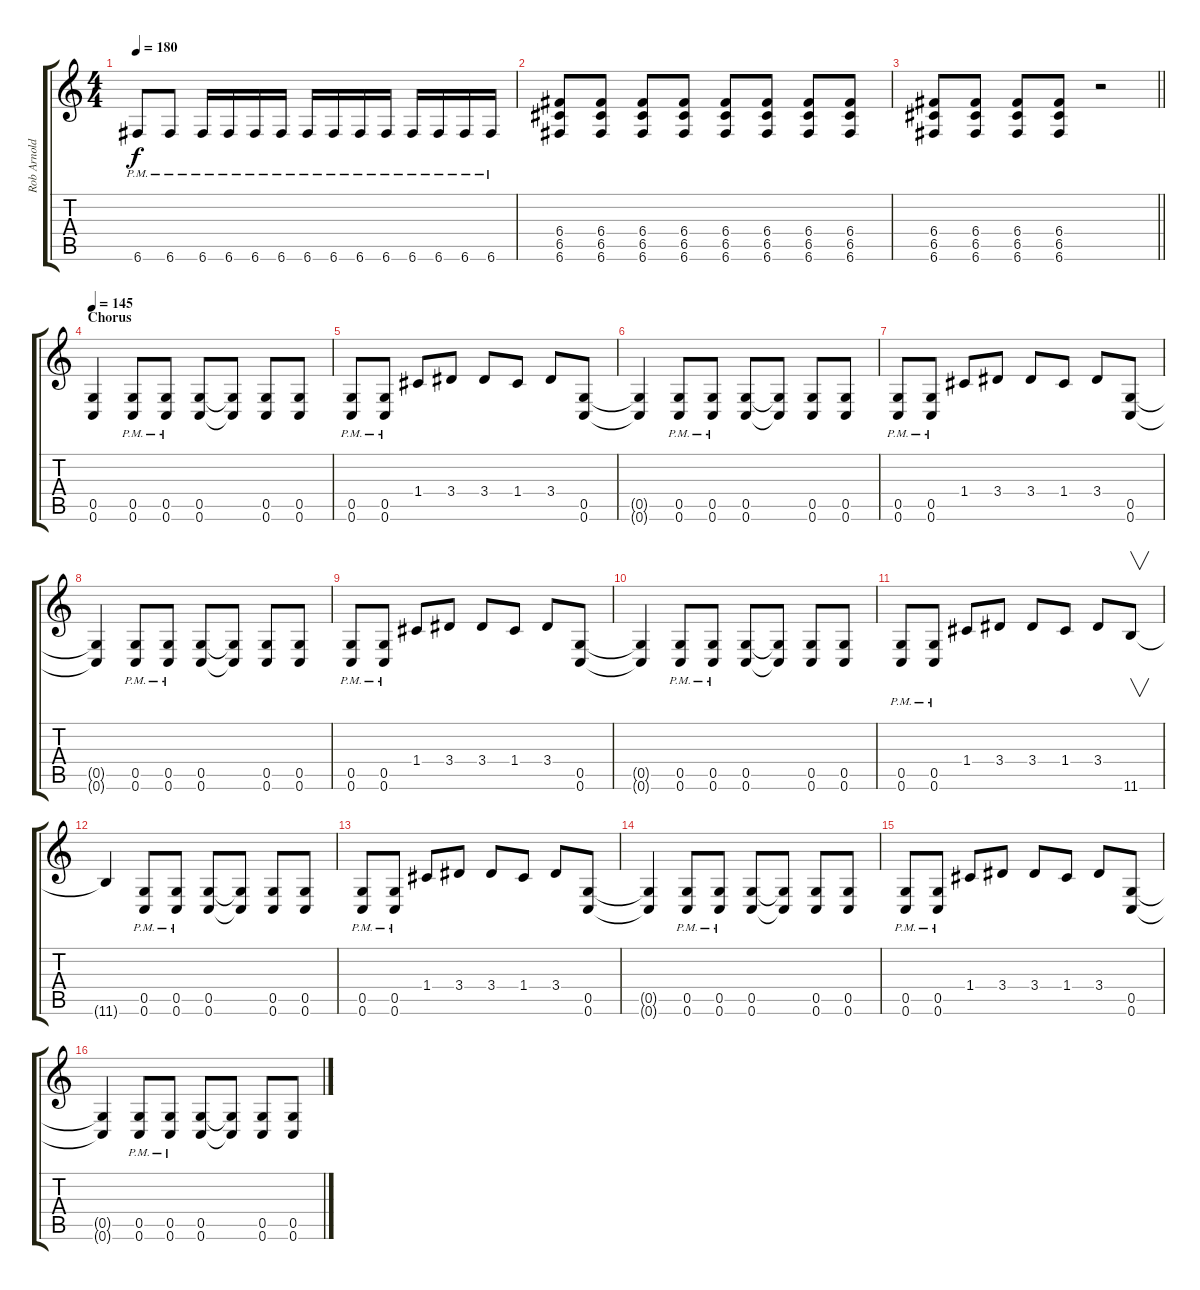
\track ("Rob Arnold" "Rob Arnold") {instrument distortionguitar}
\staff {score tabs}
\tuning (D4 A3 F3 C3 G2 C2) {hide}
\ts (4 4)
\tempo 180
\clef g2
\ks c
6.6{pm}.8{dy f} 6.6{pm}.8 6.6{pm}.16 6.6{pm}.16 6.6{pm}.16 6.6{pm}.16 6.6{pm}.16 6.6{pm}.16 6.6{pm}.16 6.6{pm}.16 6.6{pm}.16 6.6{pm}.16 6.6{pm}.16 6.6{pm}.16 |
(6.4 6.5 6.6).8 (6.4 6.5 6.6).8 (6.4 6.5 6.6).8 (6.4 6.5 6.6).8 (6.4 6.5 6.6).8 (6.4 6.5 6.6).8 (6.4 6.5 6.6).8 (6.4 6.5 6.6).8 |
\barLineRight lightlight
(6.4 6.5 6.6).8 (6.4 6.5 6.6).8 (6.4 6.5 6.6).8 (6.4 6.5 6.6).8 r.2 |
\section ("" "Chorus")
\tempo 145
(0.5 0.6).4 (0.5{pm} 0.6{pm}).8 (0.5{pm} 0.6{pm}).8 (0.5 0.6).8 (0.5{t} 0.6{t}).8 (0.5 0.6).8 (0.5 0.6).8 |
(0.5{pm} 0.6{pm}).8 (0.5{pm} 0.6{pm}).8 1.4.8 3.4.8 3.4.8 1.4.8 3.4.8 (0.5 0.6).8 |
(0.5{t} 0.6{t}).4 (0.5{pm} 0.6{pm}).8 (0.5{pm} 0.6{pm}).8 (0.5 0.6).8 (0.5{t} 0.6{t}).8 (0.5 0.6).8 (0.5 0.6).8 |
(0.5{pm} 0.6{pm}).8 (0.5{pm} 0.6{pm}).8 1.4.8 3.4.8 3.4.8 1.4.8 3.4.8 (0.5 0.6).8 |
(0.5{t} 0.6{t}).4 (0.5{pm} 0.6{pm}).8 (0.5{pm} 0.6{pm}).8 (0.5 0.6).8 (0.5{t} 0.6{t}).8 (0.5 0.6).8 (0.5 0.6).8 |
(0.5{pm} 0.6{pm}).8 (0.5{pm} 0.6{pm}).8 1.4.8 3.4.8 3.4.8 1.4.8 3.4.8 (0.5 0.6).8 |
(0.5{t} 0.6{t}).4 (0.5{pm} 0.6{pm}).8 (0.5{pm} 0.6{pm}).8 (0.5 0.6).8 (0.5{t} 0.6{t}).8 (0.5 0.6).8 (0.5 0.6).8 |
(0.5{pm} 0.6{pm}).8 (0.5{pm} 0.6{pm}).8 1.4.8 3.4.8 3.4.8 1.4.8 3.4.8 11.6.8{v} |
11.6{t}.4 (0.5{pm} 0.6{pm}).8 (0.5{pm} 0.6{pm}).8 (0.5 0.6).8 (0.5{t} 0.6{t}).8 (0.5 0.6).8 (0.5 0.6).8 |
(0.5{pm} 0.6{pm}).8 (0.5{pm} 0.6{pm}).8 1.4.8 3.4.8 3.4.8 1.4.8 3.4.8 (0.5 0.6).8 |
(0.5{t} 0.6{t}).4 (0.5{pm} 0.6{pm}).8 (0.5{pm} 0.6{pm}).8 (0.5 0.6).8 (0.5{t} 0.6{t}).8 (0.5 0.6).8 (0.5 0.6).8 |
(0.5{pm} 0.6{pm}).8 (0.5{pm} 0.6{pm}).8 1.4.8 3.4.8 3.4.8 1.4.8 3.4.8 (0.5 0.6).8 |
(0.5{t} 0.6{t}).4 (0.5{pm} 0.6{pm}).8 (0.5{pm} 0.6{pm}).8 (0.5 0.6).8 (0.5{t} 0.6{t}).8 (0.5 0.6).8 (0.5 0.6).8
